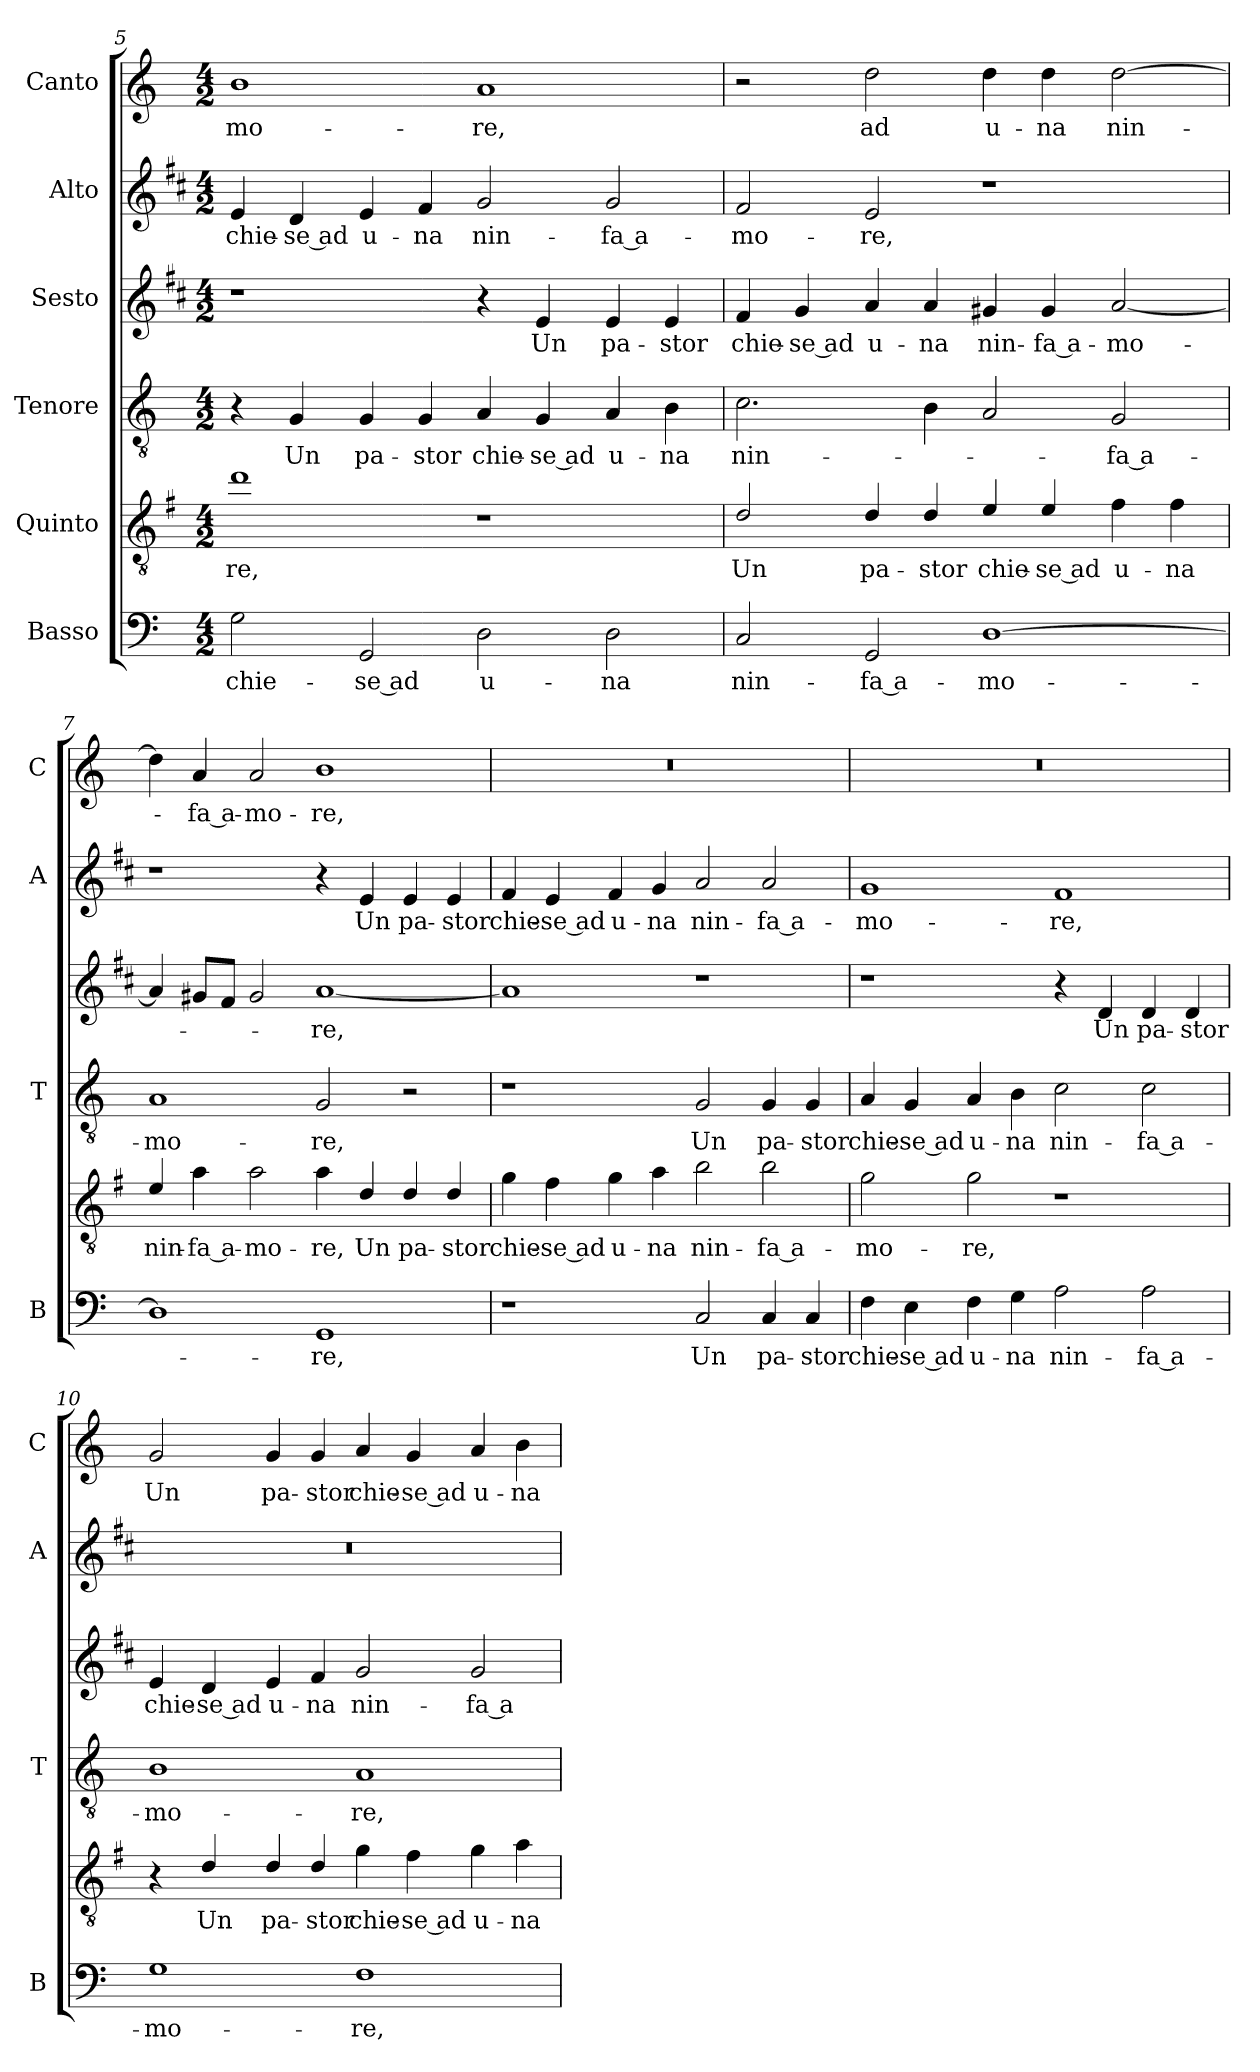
**kern	**text	**kern	**text	**kern	**text	**kern	**text	**kern	**text	**kern	**text
*part6	*part6	*part5	*part5	*part4	*part4	*part3	*part3	*part2	*part2	*part1	*part1
*staff6	*staff6	*staff5	*staff5	*staff4	*staff4	*staff3	*staff3	*staff2	*staff2	*staff1	*staff1
*I"Basso	*	*I"Quinto	*	*I"Tenore	*	*I"Sesto	*	*I"Alto	*	*I"Canto	*
*I'B	*	*	*	*I'T	*	*	*	*I'A	*	*I'C	*
*clefF4	*	*clefGv2	*	*clefGv2	*	*clefG2	*	*clefG2	*	*clefG2	*
*	*	*ITrd4c7	*	*	*	*ITrd1c2	*	*ITrd1c2	*	*	*
*k[]	*	*k[]	*	*k[]	*	*k[]	*	*k[]	*	*k[]	*
*C:	*	*C:	*	*C:	*	*C:	*	*C:	*	*C:	*
*M4/2	*	*M4/2	*	*M4/2	*	*M4/2	*	*M4/2	*	*M4/2	*
=5	=5	=5	=5	=5	=5	=5	=5	=5	=5	=5	=5
!	!LO:LY:b	!	!LO:LY:b	!	!	!	!	!	!LO:LY:b	!	!LO:LY:b
2G\	chie-	1g	-re,	4r	.	1r	.	4d/	chie-	1b	-mo-
!	!	!	!	!	!LO:LY:b	!	!	!	!LO:LY:b	!	!
.	.	.	.	4G/	Un	.	.	4c/	-se ad	.	.
!	!LO:LY:b	!	!	!	!LO:LY:b	!	!	!	!LO:LY:b	!	!
2GG/	-se ad	.	.	4G/	pa-	.	.	4d/	u-	.	.
!	!	!	!	!	!LO:LY:b	!	!	!	!LO:LY:b	!	!
.	.	.	.	4G/	-stor	.	.	4e/	-na	.	.
!	!LO:LY:b	!	!	!	!LO:LY:b	!	!	!	!LO:LY:b	!	!LO:LY:b
2D\	u-	1r	.	4A/	chie-	4r	.	2f/	nin-	1a	-re,
!	!	!	!	!	!LO:LY:b	!	!LO:LY:b	!	!	!	!
.	.	.	.	4G/	-se ad	4d/	Un	.	.	.	.
!	!LO:LY:b	!	!	!	!LO:LY:b	!	!LO:LY:b	!	!LO:LY:b	!	!
2D\	-na	.	.	4A/	u-	4d/	pa-	2f/	-fa a-	.	.
!	!	!	!	!	!LO:LY:b	!	!LO:LY:b	!	!	!	!
.	.	.	.	4B\	-na	4d/	-stor	.	.	.	.
=6	=6	=6	=6	=6	=6	=6	=6	=6	=6	=6	=6
!	!LO:LY:b	!	!LO:LY:b	!	!LO:LY:b	!	!LO:LY:b	!	!LO:LY:b	!	!
2C/	nin-	2G/	Un	2.c\	nin-	4e/	chie-	2e/	-mo-	2r	.
!	!	!	!	!	!	!	!LO:LY:b	!	!	!	!
.	.	.	.	.	.	4f/	-se ad	.	.	.	.
!	!LO:LY:b	!	!LO:LY:b	!	!	!	!LO:LY:b	!	!LO:LY:b	!	!LO:LY:b
2GG/	-fa a-	4G/	pa-	.	.	4g/	u-	2d/	-re,	2dd\	ad
!	!	!	!LO:LY:b	!	!	!	!LO:LY:b	!	!	!	!
.	.	4G/	-stor	4B\	.	4g/	-na	.	.	.	.
!	!LO:LY:b	!	!LO:LY:b	!	!	!	!LO:LY:b	!	!	!	!LO:LY:b
[1D	-mo-	4A/	chie-	2A/	.	4f#X/	nin-	1r	.	4dd\	u-
!	!	!	!LO:LY:b	!	!	!	!LO:LY:b	!	!	!	!LO:LY:b
.	.	4A/	-se ad	.	.	4f#/	-fa a-	.	.	4dd\	-na
!	!	!	!LO:LY:b	!	!LO:LY:b	!	!LO:LY:b	!	!	!	!LO:LY:b
.	.	4B\	u-	2G/	-fa a-	[2g/	-mo-	.	.	[2dd\	nin-
!	!	!	!LO:LY:b	!	!	!	!	!	!	!	!
.	.	4B\	-na	.	.	.	.	.	.	.	.
!!LO:PB:g=z
=7	=7	=7	=7	=7	=7	=7	=7	=7	=7	=7	=7
!	!	!	!LO:LY:b	!	!LO:LY:b	!	!	!	!	!	!
1D]	.	4A/	nin-	1A	-mo-	4g/]	.	1r	.	4dd\]	.
!	!	!	!LO:LY:b	!	!	!	!	!	!	!	!LO:LY:b
.	.	4d\	-fa a-	.	.	8f#X/L	.	.	.	4a/	-fa a-
.	.	.	.	.	.	8e/J	.	.	.	.	.
!	!	!	!LO:LY:b	!	!	!	!	!	!	!	!LO:LY:b
.	.	2d\	-mo-	.	.	2f#/	.	.	.	2a/	-mo-
!	!LO:LY:b	!	!LO:LY:b	!	!LO:LY:b	!	!LO:LY:b	!	!	!	!LO:LY:b
1GG	-re,	4d\	-re,	2G/	-re,	[1g	-re,	4r	.	1b	-re,
!	!	!	!LO:LY:b	!	!	!	!	!	!LO:LY:b	!	!
.	.	4G/	Un	.	.	.	.	4d/	Un	.	.
!	!	!	!LO:LY:b	!	!	!	!	!	!LO:LY:b	!	!
.	.	4G/	pa-	2r	.	.	.	4d/	pa-	.	.
!	!	!	!LO:LY:b	!	!	!	!	!	!LO:LY:b	!	!
.	.	4G/	-stor	.	.	.	.	4d/	-stor	.	.
=8	=8	=8	=8	=8	=8	=8	=8	=8	=8	=8	=8
!	!	!	!LO:LY:b	!	!	!	!	!	!LO:LY:b	!	!
1r	.	4c\	chie-	1r	.	1g]	.	4e/	chie-	0r	.
!	!	!	!LO:LY:b	!	!	!	!	!	!LO:LY:b	!	!
.	.	4B\	-se ad	.	.	.	.	4d/	-se ad	.	.
!	!	!	!LO:LY:b	!	!	!	!	!	!LO:LY:b	!	!
.	.	4c\	u-	.	.	.	.	4e/	u-	.	.
!	!	!	!LO:LY:b	!	!	!	!	!	!LO:LY:b	!	!
.	.	4d\	-na	.	.	.	.	4f/	-na	.	.
!	!LO:LY:b	!	!LO:LY:b	!	!LO:LY:b	!	!	!	!LO:LY:b	!	!
2C/	Un	2e\	nin-	2G/	Un	1r	.	2g/	nin-	.	.
!	!LO:LY:b	!	!LO:LY:b	!	!LO:LY:b	!	!	!	!LO:LY:b	!	!
4C/	pa-	2e\	-fa a-	4G/	pa-	.	.	2g/	-fa a-	.	.
!	!LO:LY:b	!	!	!	!LO:LY:b	!	!	!	!	!	!
4C/	-stor	.	.	4G/	-stor	.	.	.	.	.	.
=9	=9	=9	=9	=9	=9	=9	=9	=9	=9	=9	=9
!	!LO:LY:b	!	!LO:LY:b	!	!LO:LY:b	!	!	!	!LO:LY:b	!	!
4F\	chie-	2c\	-mo-	4A/	chie-	1r	.	1f	-mo-	0r	.
!	!LO:LY:b	!	!	!	!LO:LY:b	!	!	!	!	!	!
4E\	-se ad	.	.	4G/	-se ad	.	.	.	.	.	.
!	!LO:LY:b	!	!LO:LY:b	!	!LO:LY:b	!	!	!	!	!	!
4F\	u-	2c\	-re,	4A/	u-	.	.	.	.	.	.
!	!LO:LY:b	!	!	!	!LO:LY:b	!	!	!	!	!	!
4G\	-na	.	.	4B\	-na	.	.	.	.	.	.
!	!LO:LY:b	!	!	!	!LO:LY:b	!	!	!	!LO:LY:b	!	!
2A\	nin-	1r	.	2c\	nin-	4r	.	1e	-re,	.	.
!	!	!	!	!	!	!	!LO:LY:b	!	!	!	!
.	.	.	.	.	.	4c/	Un	.	.	.	.
!	!LO:LY:b	!	!	!	!LO:LY:b	!	!LO:LY:b	!	!	!	!
2A\	-fa a-	.	.	2c\	-fa a-	4c/	pa-	.	.	.	.
!	!	!	!	!	!	!	!LO:LY:b	!	!	!	!
.	.	.	.	.	.	4c/	-stor	.	.	.	.
=10	=10	=10	=10	=10	=10	=10	=10	=10	=10	=10	=10
!	!LO:LY:b	!	!	!	!LO:LY:b	!	!LO:LY:b	!	!	!	!LO:LY:b
1G	-mo-	4r	.	1B	-mo-	4d/	chie-	0r	.	2g/	Un
!	!	!	!LO:LY:b	!	!	!	!LO:LY:b	!	!	!	!
.	.	4G/	Un	.	.	4c/	-se ad	.	.	.	.
!	!	!	!LO:LY:b	!	!	!	!LO:LY:b	!	!	!	!LO:LY:b
.	.	4G/	pa-	.	.	4d/	u-	.	.	4g/	pa-
!	!	!	!LO:LY:b	!	!	!	!LO:LY:b	!	!	!	!LO:LY:b
.	.	4G/	-stor	.	.	4e/	-na	.	.	4g/	-stor
!	!LO:LY:b	!	!LO:LY:b	!	!LO:LY:b	!	!LO:LY:b	!	!	!	!LO:LY:b
1F	-re,	4c\	chie-	1A	-re,	2f/	nin-	.	.	4a/	chie-
!	!	!	!LO:LY:b	!	!	!	!	!	!	!	!LO:LY:b
.	.	4B\	-se ad	.	.	.	.	.	.	4g/	-se ad
!	!	!	!LO:LY:b	!	!	!	!LO:LY:b	!	!	!	!LO:LY:b
.	.	4c\	u-	.	.	2f/	-fa a-	.	.	4a/	u-
!	!	!	!LO:LY:b	!	!	!	!	!	!	!	!LO:LY:b
.	.	4d\	-na	.	.	.	.	.	.	4b\	-na
=	=	=	=	=	=	=	=	=	=	=	=
*-	*-	*-	*-	*-	*-	*-	*-	*-	*-	*-	*-
